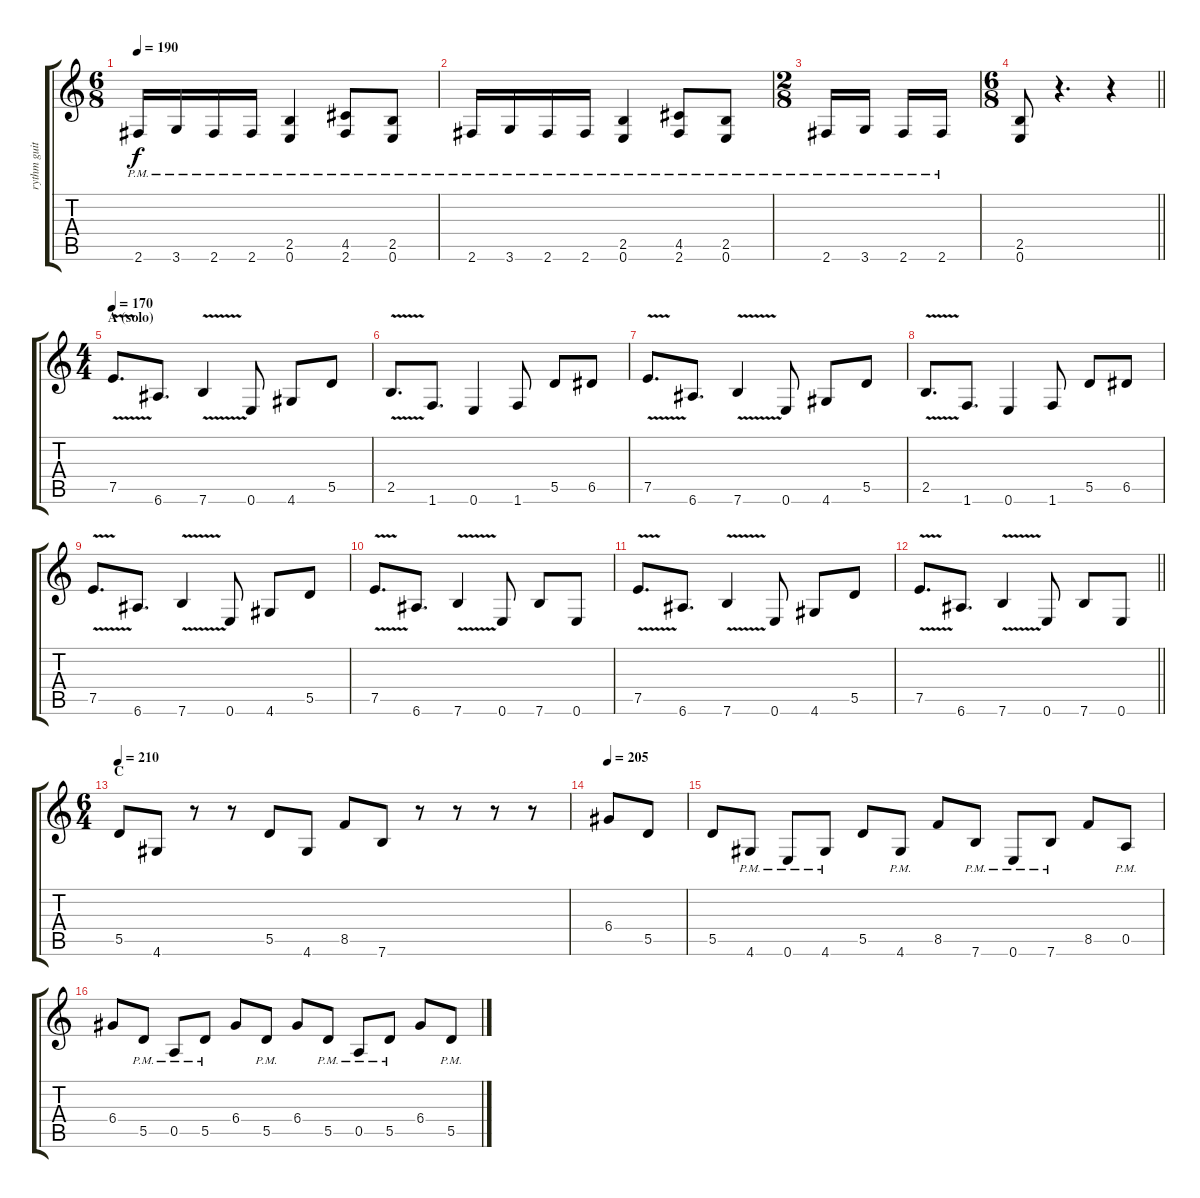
\track ("rythm guitar 1" "rythm guit") {instrument distortionguitar}
\staff {score tabs}
\tuning (E4 B3 G3 D3 A2 E2) {hide}
\ts (6 8)
\tempo 190
\clef g2
\ks c
2.6{pm}.16{dy f} 3.6{pm}.16 2.6{pm}.16 2.6{pm}.16 (2.5{pm} 0.6{pm}).4 (4.5{pm} 2.6{pm}).8 (2.5{pm} 0.6{pm}).8 |
2.6{pm}.16 3.6{pm}.16 2.6{pm}.16 2.6{pm}.16 (2.5{pm} 0.6{pm}).4 (4.5{pm} 2.6{pm}).8 (2.5{pm} 0.6{pm}).8 |
\ts (2 8)
2.6{pm}.16 3.6{pm}.16 2.6{pm}.16 2.6{pm}.16 |
\ts (6 8)
\barLineRight lightlight
(2.5 0.6).8 r.4{d} r.4 |
\ts (4 4)
\section ("" "A (solo)")
\tempo 170
7.5{v}.8{d} 6.6.8{d} 7.6{v}.4 0.6.8 4.6.8 5.5.8 |
2.5{v}.8{d} 1.6.8{d} 0.6.4 1.6.8 5.5.8 6.5.8 |
7.5{v}.8{d} 6.6.8{d} 7.6{v}.4 0.6.8 4.6.8 5.5.8 |
2.5{v}.8{d} 1.6.8{d} 0.6.4 1.6.8 5.5.8 6.5.8 |
7.5{v}.8{d} 6.6.8{d} 7.6{v}.4 0.6.8 4.6.8 5.5.8 |
7.5{v}.8{d} 6.6.8{d} 7.6{v}.4 0.6.8 7.6.8 0.6.8 |
7.5{v}.8{d} 6.6.8{d} 7.6{v}.4 0.6.8 4.6.8 5.5.8 |
\barLineRight lightlight
7.5{v}.8{d} 6.6.8{d} 7.6{v}.4 0.6.8 7.6.8 0.6.8 |
\ts (6 4)
\section ("" "C")
\tempo 210
5.5.8 4.6.8 r.8 r.8 5.5.8 4.6.8 8.5.8 7.6.8 r.8 r.8 r.8 r.8 |
\tempo 205
6.4.8 5.5.8 |
5.5.8 4.6{pm}.8 0.6{pm}.8 4.6{pm}.8 5.5.8 4.6{pm}.8 8.5.8 7.6{pm}.8 0.6{pm}.8 7.6{pm}.8 8.5.8 0.5{pm}.8 |
6.4.8 5.5{pm}.8 0.5{pm}.8 5.5{pm}.8 6.4.8 5.5{pm}.8 6.4.8 5.5{pm}.8 0.5{pm}.8 5.5{pm}.8 6.4.8 5.5{pm}.8
